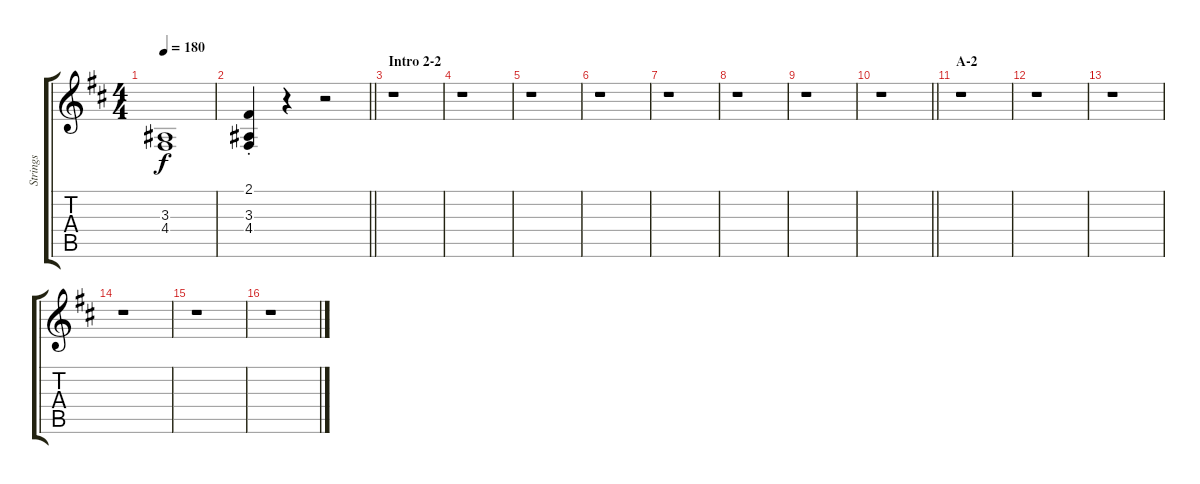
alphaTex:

\track ("Strings" "Strings") {instrument stringensemble1}
\staff {score tabs}
\tuning (E4 B3 G3 D3 A2 E2) {hide}
\ts (4 4)
\tempo 180
\clef g2
\ks d
(3.3 4.4).1{dy f} |
\barLineRight lightlight
(2.1{st} 3.3{st} 4.4{st}).4 r.4 r.2 |
\section ("" "Intro 2-2")
r.1 |
r.1 |
r.1 |
r.1 |
r.1 |
r.1 |
r.1 |
\barLineRight lightlight
r.1 |
\section ("" "A-2")
r.1 |
r.1 |
r.1 |
r.1 |
r.1 |
r.1
